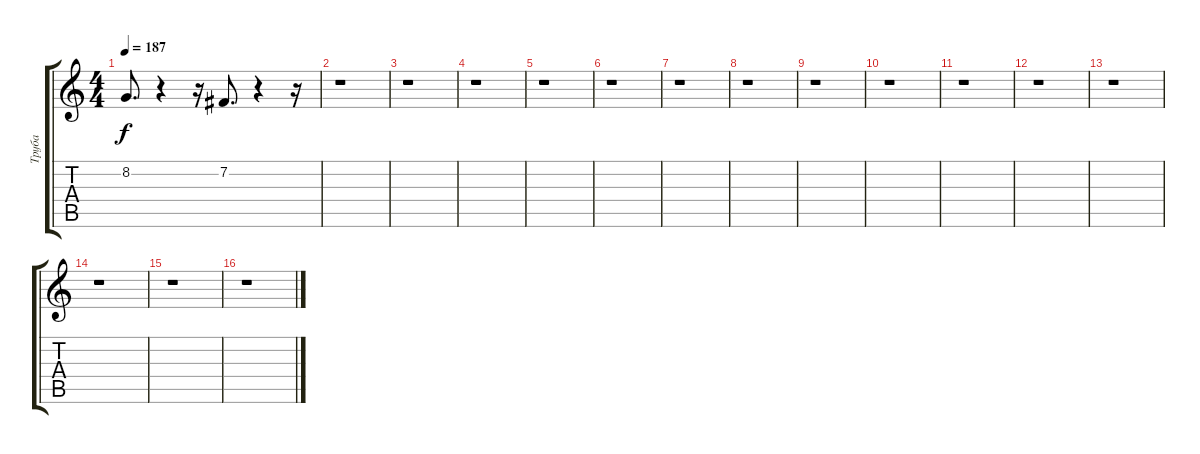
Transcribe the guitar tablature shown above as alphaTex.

\track ("Труба" "Труба") {instrument trumpet}
\staff {score tabs}
\tuning (E4 B3 G3 D3 A2 E2) {hide}
\ts (4 4)
\tempo 187
\clef g2
\ks c
8.2.8{d dy f} r.4 r.16 7.2.8{d} r.4 r.16 |
r.1 |
r.1 |
r.1 |
r.1 |
r.1 |
r.1 |
r.1 |
r.1 |
r.1 |
r.1 |
r.1 |
r.1 |
r.1 |
r.1 |
r.1
